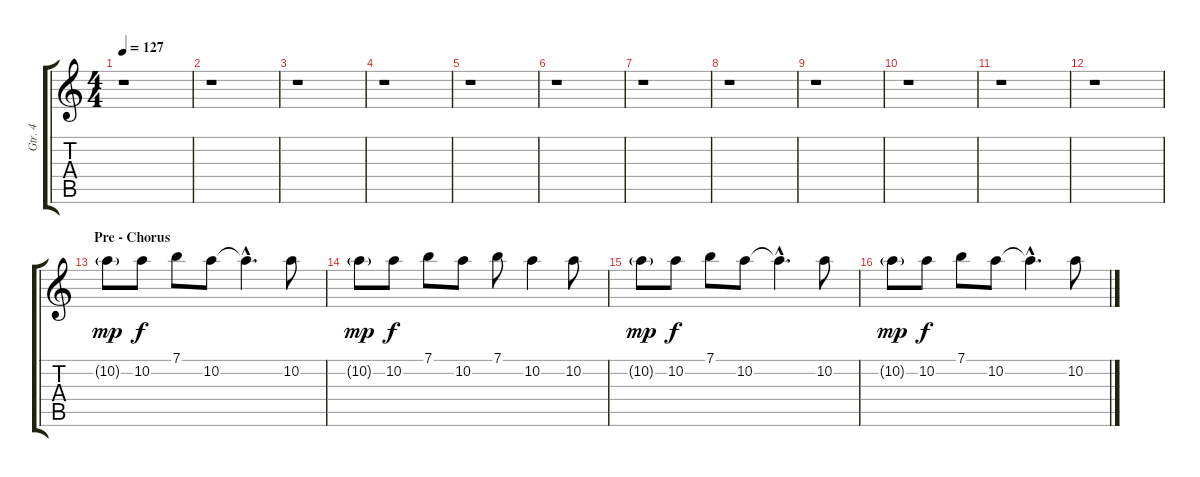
\track ("Gtr. 4" "Gtr. 4") {instrument acousticguitarsteel}
\staff {score tabs}
\tuning (E4 B3 G3 D3 A2 E2) {hide}
\ts (4 4)
\tempo 127
\clef g2
\ks c
r.1{dy mp} |
r.1 |
r.1 |
r.1 |
r.1 |
r.1 |
r.1 |
r.1 |
r.1 |
r.1 |
r.1 |
r.1 |
\section ("" "Pre - Chorus")
10.2{g}.8 10.2.8{dy f} 7.1.8 10.2.8 10.2{hac t}.4{d} 10.2.8 |
10.2{g}.8{dy mp} 10.2.8{dy f} 7.1.8 10.2.8 7.1.8 10.2.4 10.2.8 |
10.2{g}.8{dy mp} 10.2.8{dy f} 7.1.8 10.2.8 10.2{hac t}.4{d} 10.2.8 |
10.2{g}.8{dy mp} 10.2.8{dy f} 7.1.8 10.2.8 10.2{hac t}.4{d} 10.2.8
